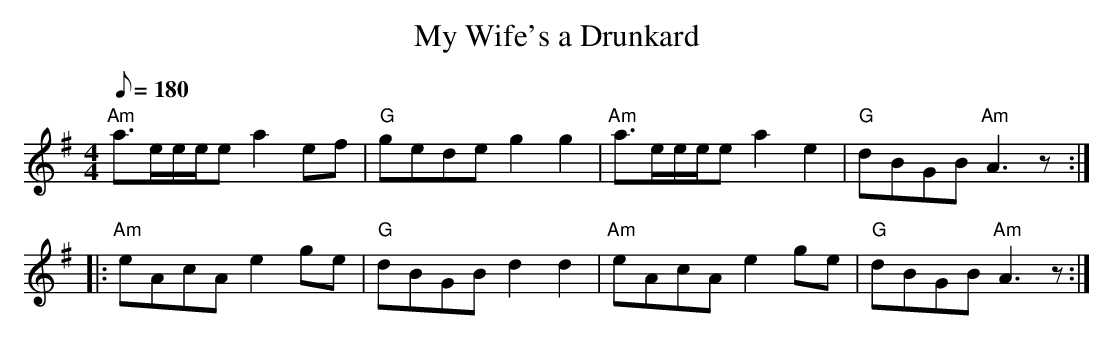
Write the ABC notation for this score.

X:1
T:My Wife's a Drunkard
M:4/4
L:1/8
Q:180
K:ADor
"Am"a>ee/2e/2e a2 ef|"G"gede g2 g2|
"Am"a>ee/2e/2e a2 e2|"G"d-BGB "Am"A3z::!
"Am"eAcA e2 g-e|"G"dBGB d2 d2|
"Am"eAcA e2 g-e|"G"dBGB "Am"A3z:|
